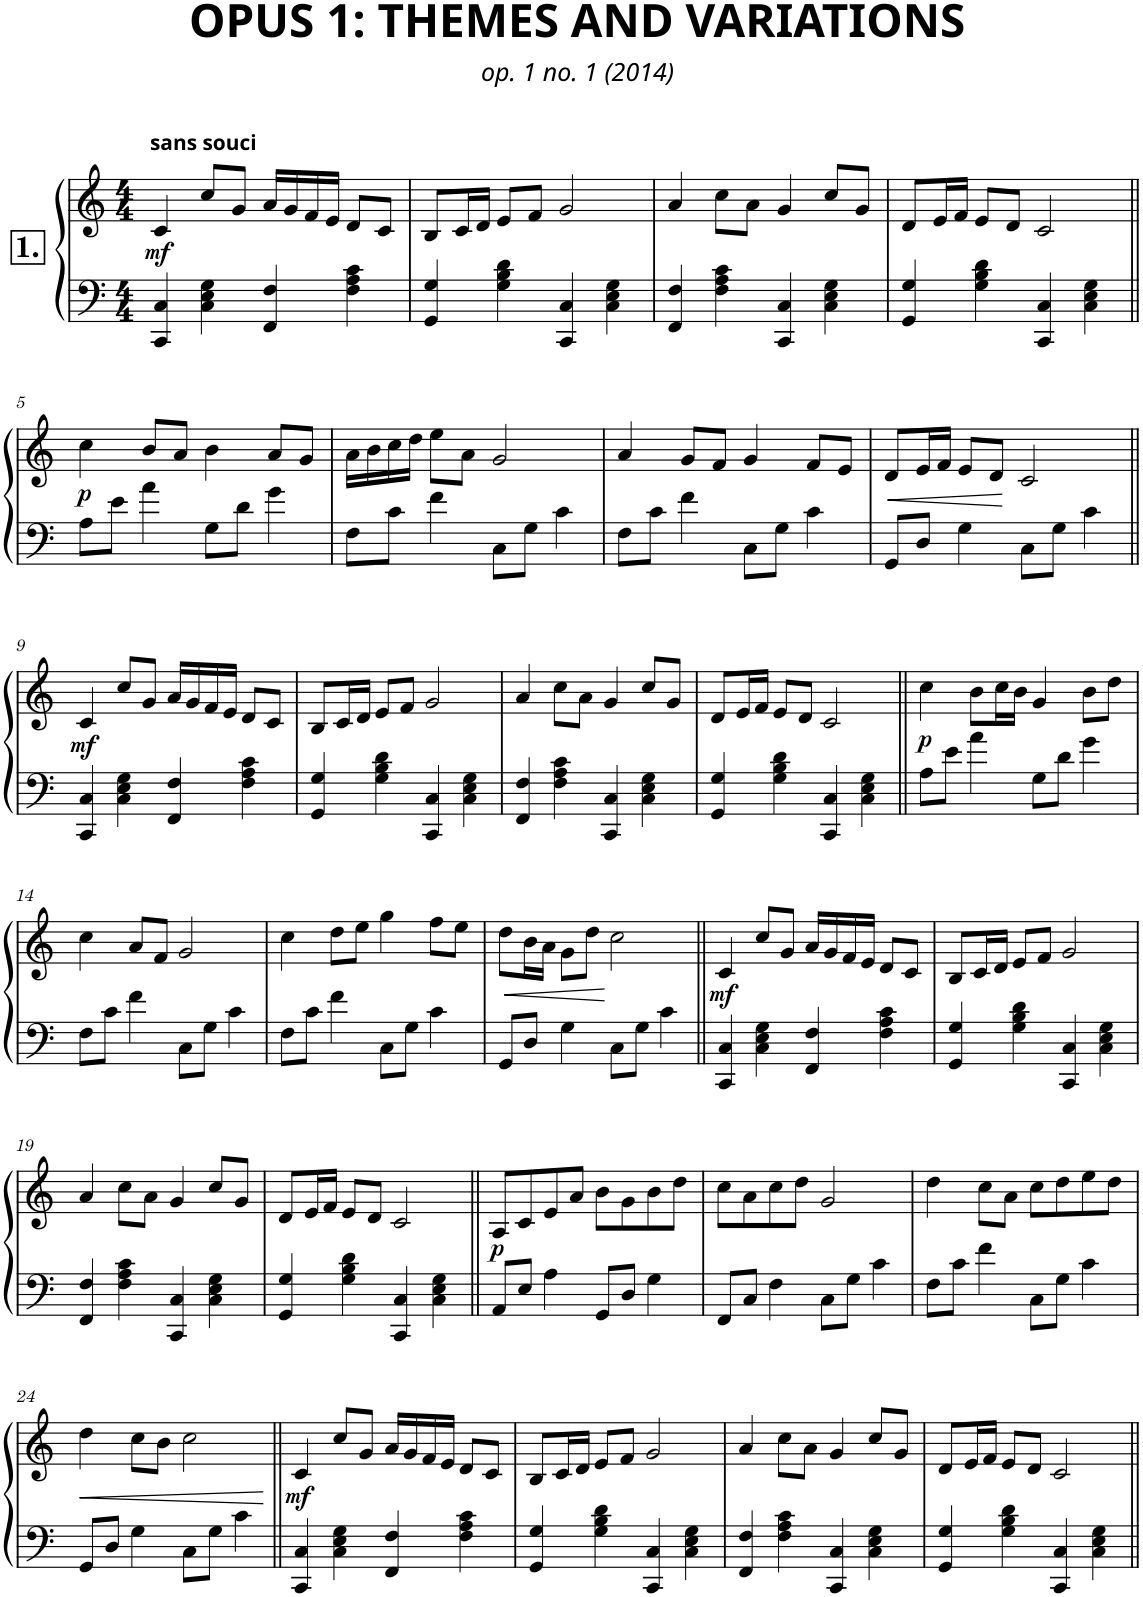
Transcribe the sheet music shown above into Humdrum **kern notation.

**kern	**kern	**dynam
*part1	*part1	*part1
*staff2	*staff1	*staff1/2
*I"Piano	*	*
*I'Pno.	*	*
*clefF4	*clefG2	*
*k[]	*k[]	*
*M4/4	*M4/4	*
!!LO:REH:place=s1:b:B:cj:fs=14:t=1.
=1	=1	=1
!	!LO:TX:a:B:t=sans souci	!
!	!	!LO:DY:b
4CC/ 4C/	4c/	mf
4C\ 4E\ 4G\	8cc/L	.
.	8g/J	.
4FF/ 4F/	16a/LL	.
.	16g/	.
.	16f/	.
.	16e/JJ	.
4F\ 4A\ 4c\	8d/L	.
.	8c/J	.
=2	=2	=2
4GG/ 4G/	8B/L	.
.	16c/L	.
.	16d/JJ	.
4G\ 4B\ 4d\	8e/L	.
.	8f/J	.
4CC/ 4C/	2g/	.
4C\ 4E\ 4G\	.	.
=3	=3	=3
4FF/ 4F/	4a/	.
4F\ 4A\ 4c\	8cc\L	.
.	8a\J	.
4CC/ 4C/	4g/	.
4C\ 4E\ 4G\	8cc/L	.
.	8g/J	.
=4	=4	=4
4GG/ 4G/	8d/L	.
.	16e/L	.
.	16f/JJ	.
4G\ 4B\ 4d\	8e/L	.
.	8d/J	.
4CC/ 4C/	2c/	.
4C\ 4E\ 4G\	.	.
!!LO:LB:g=z
=5||	=5||	=5||
!	!	!LO:DY:b
8A\L	4cc\	p
8e\J	.	.
4a\	8b/L	.
.	8a/J	.
8G\L	4b\	.
8d\J	.	.
4g\	8a/L	.
.	8g/J	.
=6	=6	=6
8F\L	16a\LL	.
.	16b\	.
8c\J	16cc\	.
.	16dd\JJ	.
4f\	8ee\L	.
.	8a\J	.
8C\L	2g/	.
8G\J	.	.
4c\	.	.
=7	=7	=7
8F\L	4a/	.
8c\J	.	.
4f\	8g/L	.
.	8f/J	.
8C\L	4g/	.
8G\J	.	.
4c\	8f/L	.
.	8e/J	.
=8	=8	=8
!	!	!LO:HP:b
8GG/L	8d/L	<
8D/J	16e/L	.
.	16f/JJ	.
4G\	8e/L	.
.	8d/J	.
8C\L	2c/	.
8G\J	.	.
4c\	.	.
.	.	[
!!LO:LB:g=z
=9||	=9||	=9||
!	!	!LO:DY:b
4CC/ 4C/	4c/	mf
4C\ 4E\ 4G\	8cc/L	.
.	8g/J	.
4FF/ 4F/	16a/LL	.
.	16g/	.
.	16f/	.
.	16e/JJ	.
4F\ 4A\ 4c\	8d/L	.
.	8c/J	.
=10	=10	=10
4GG/ 4G/	8B/L	.
.	16c/L	.
.	16d/JJ	.
4G\ 4B\ 4d\	8e/L	.
.	8f/J	.
4CC/ 4C/	2g/	.
4C\ 4E\ 4G\	.	.
=11	=11	=11
4FF/ 4F/	4a/	.
4F\ 4A\ 4c\	8cc\L	.
.	8a\J	.
4CC/ 4C/	4g/	.
4C\ 4E\ 4G\	8cc/L	.
.	8g/J	.
=12	=12	=12
4GG/ 4G/	8d/L	.
.	16e/L	.
.	16f/JJ	.
4G\ 4B\ 4d\	8e/L	.
.	8d/J	.
4CC/ 4C/	2c/	.
4C\ 4E\ 4G\	.	.
=13||	=13||	=13||
!	!	!LO:DY:b
8A\L	4cc\	p
8e\J	.	.
4a\	8b\L	.
.	16cc\L	.
.	16b\JJ	.
8G\L	4g/	.
8d\J	.	.
4g\	8b\L	.
.	8dd\J	.
!!LO:LB:g=z
=14	=14	=14
8F\L	4cc\	.
8c\J	.	.
4f\	8a/L	.
.	8f/J	.
8C\L	2g/	.
8G\J	.	.
4c\	.	.
=15	=15	=15
8F\L	4cc\	.
8c\J	.	.
4f\	8dd\L	.
.	8ee\J	.
8C\L	4gg\	.
8G\J	.	.
4c\	8ff\L	.
.	8ee\J	.
=16	=16	=16
!	!	!LO:HP:b
8GG/L	8dd\L	<
8D/J	16b\L	.
.	16a\JJ	.
4G\	8g\L	.
.	8dd\J	.
8C\L	2cc\	[
8G\J	.	.
4c\	.	.
=17||	=17||	=17||
!	!	!LO:DY:b
4CC/ 4C/	4c/	mf
4C\ 4E\ 4G\	8cc/L	.
.	8g/J	.
4FF/ 4F/	16a/LL	.
.	16g/	.
.	16f/	.
.	16e/JJ	.
4F\ 4A\ 4c\	8d/L	.
.	8c/J	.
=18	=18	=18
4GG/ 4G/	8B/L	.
.	16c/L	.
.	16d/JJ	.
4G\ 4B\ 4d\	8e/L	.
.	8f/J	.
4CC/ 4C/	2g/	.
4C\ 4E\ 4G\	.	.
!!LO:LB:g=z
=19	=19	=19
4FF/ 4F/	4a/	.
4F\ 4A\ 4c\	8cc\L	.
.	8a\J	.
4CC/ 4C/	4g/	.
4C\ 4E\ 4G\	8cc/L	.
.	8g/J	.
=20	=20	=20
4GG/ 4G/	8d/L	.
.	16e/L	.
.	16f/JJ	.
4G\ 4B\ 4d\	8e/L	.
.	8d/J	.
4CC/ 4C/	2c/	.
4C\ 4E\ 4G\	.	.
=21||	=21||	=21||
!	!	!LO:DY:b
8AA/L	8A/L	p
8E/J	8c/	.
4A\	8e/	.
.	8a/J	.
8GG/L	8b\L	.
8D/J	8g\	.
4G\	8b\	.
.	8dd\J	.
=22	=22	=22
8FF/L	8cc\L	.
8C/J	8a\	.
4F\	8cc\	.
.	8dd\J	.
8C\L	2g/	.
8G\J	.	.
4c\	.	.
=23	=23	=23
8F\L	4dd\	.
8c\J	.	.
4f\	8cc\L	.
.	8a\J	.
8C\L	8cc\L	.
8G\J	8dd\	.
4c\	8ee\	.
.	8dd\J	.
!!LO:LB:g=z
=24	=24	=24
!	!	!LO:HP:b
8GG/L	4dd\	<
8D/J	.	.
4G\	8cc\L	.
.	8b\J	.
8C\L	2cc\	.
8G\J	.	.
4c\	.	.
.	.	[
=25||	=25||	=25||
!	!	!LO:DY:b
4CC/ 4C/	4c/	mf
4C\ 4E\ 4G\	8cc/L	.
.	8g/J	.
4FF/ 4F/	16a/LL	.
.	16g/	.
.	16f/	.
.	16e/JJ	.
4F\ 4A\ 4c\	8d/L	.
.	8c/J	.
=26	=26	=26
4GG/ 4G/	8B/L	.
.	16c/L	.
.	16d/JJ	.
4G\ 4B\ 4d\	8e/L	.
.	8f/J	.
4CC/ 4C/	2g/	.
4C\ 4E\ 4G\	.	.
=27	=27	=27
4FF/ 4F/	4a/	.
4F\ 4A\ 4c\	8cc\L	.
.	8a\J	.
4CC/ 4C/	4g/	.
4C\ 4E\ 4G\	8cc/L	.
.	8g/J	.
=28	=28	=28
4GG/ 4G/	8d/L	.
.	16e/L	.
.	16f/JJ	.
4G\ 4B\ 4d\	8e/L	.
.	8d/J	.
4CC/ 4C/	2c/	.
4C\ 4E\ 4G\	.	.
=||	=||	=||
*-	*-	*-
